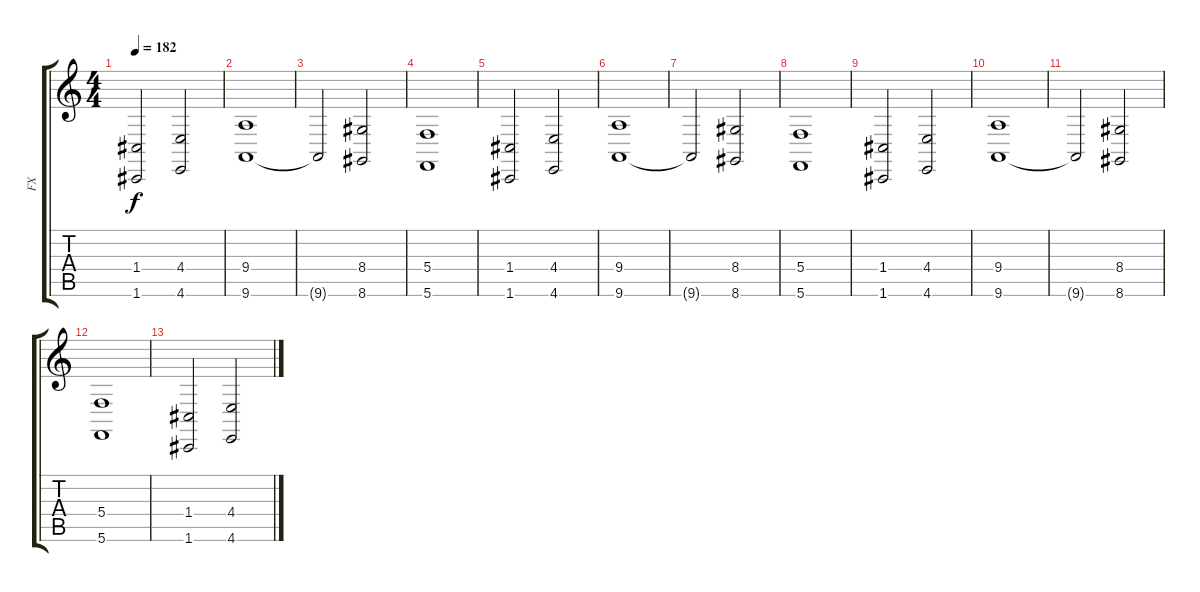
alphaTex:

\track ("FX" "FX") {instrument fx8scifi}
\staff {score tabs}
\tuning (D4 A3 F3 C3 G2 C2) {hide}
\ts (4 4)
\tempo 182
\clef g2
\ks c
(1.4 1.6).2{dy f} (4.4 4.6).2 |
(9.4 9.6).1 |
9.6{t}.2 (8.4 8.6).2 |
(5.4 5.6).1 |
(1.4 1.6).2 (4.4 4.6).2 |
(9.4 9.6).1 |
9.6{t}.2 (8.4 8.6).2 |
(5.4 5.6).1 |
(1.4 1.6).2 (4.4 4.6).2 |
(9.4 9.6).1 |
9.6{t}.2 (8.4 8.6).2 |
(5.4 5.6).1 |
(1.4 1.6).2 (4.4 4.6).2
